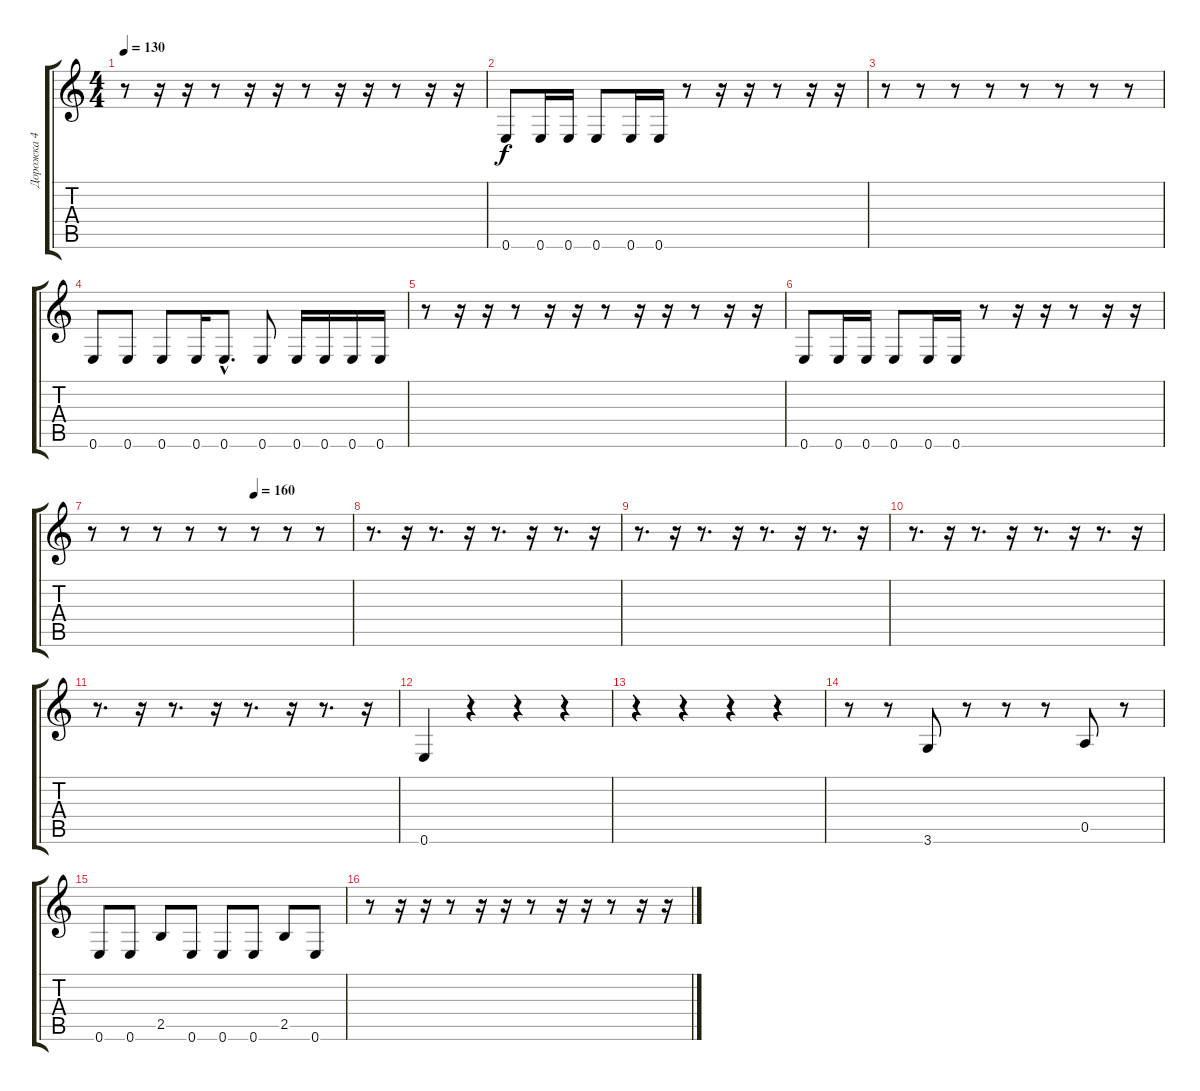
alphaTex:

\track ("Дорожка 4" "Дорожка 4") {instrument electricbasspick}
\staff {score tabs}
\tuning (E4 B3 G3 D3 A2 E2) {hide}
\ts (4 4)
\tempo 130
\clef g2
\ks c
r.8{dy ff} r.16 r.16 r.8 r.16 r.16 r.8 r.16 r.16 r.8 r.16 r.16 |
0.6.8{dy f} 0.6.16 0.6.16 0.6.8 0.6.16 0.6.16 r.8 r.16 r.16 r.8 r.16 r.16 |
r.8 r.8 r.8 r.8 r.8 r.8 r.8 r.8 |
0.6.8 0.6.8 0.6.8 0.6.16 0.6{hac}.8{d} 0.6.8 0.6.16 0.6.16 0.6.16 0.6.16 |
r.8 r.16 r.16 r.8 r.16 r.16 r.8 r.16 r.16 r.8 r.16 r.16 |
0.6.8 0.6.16 0.6.16 0.6.8 0.6.16 0.6.16 r.8 r.16 r.16 r.8 r.16 r.16 |
\tempo (160 0.625)
r.8 r.8 r.8 r.8 r.8 r.8 r.8 r.8 |
r.8{d} r.16 r.8{d} r.16 r.8{d} r.16 r.8{d} r.16 |
r.8{d} r.16 r.8{d} r.16 r.8{d} r.16 r.8{d} r.16 |
r.8{d} r.16 r.8{d} r.16 r.8{d} r.16 r.8{d} r.16 |
r.8{d} r.16 r.8{d} r.16 r.8{d} r.16 r.8{d} r.16 |
0.6.4 r.4 r.4 r.4 |
r.4 r.4 r.4 r.4 |
r.8 r.8 3.6.8 r.8 r.8 r.8 0.5.8 r.8 |
0.6.8 0.6.8 2.5.8 0.6.8 0.6.8 0.6.8 2.5.8 0.6.8 |
r.8 r.16 r.16 r.8 r.16 r.16 r.8 r.16 r.16 r.8 r.16 r.16
